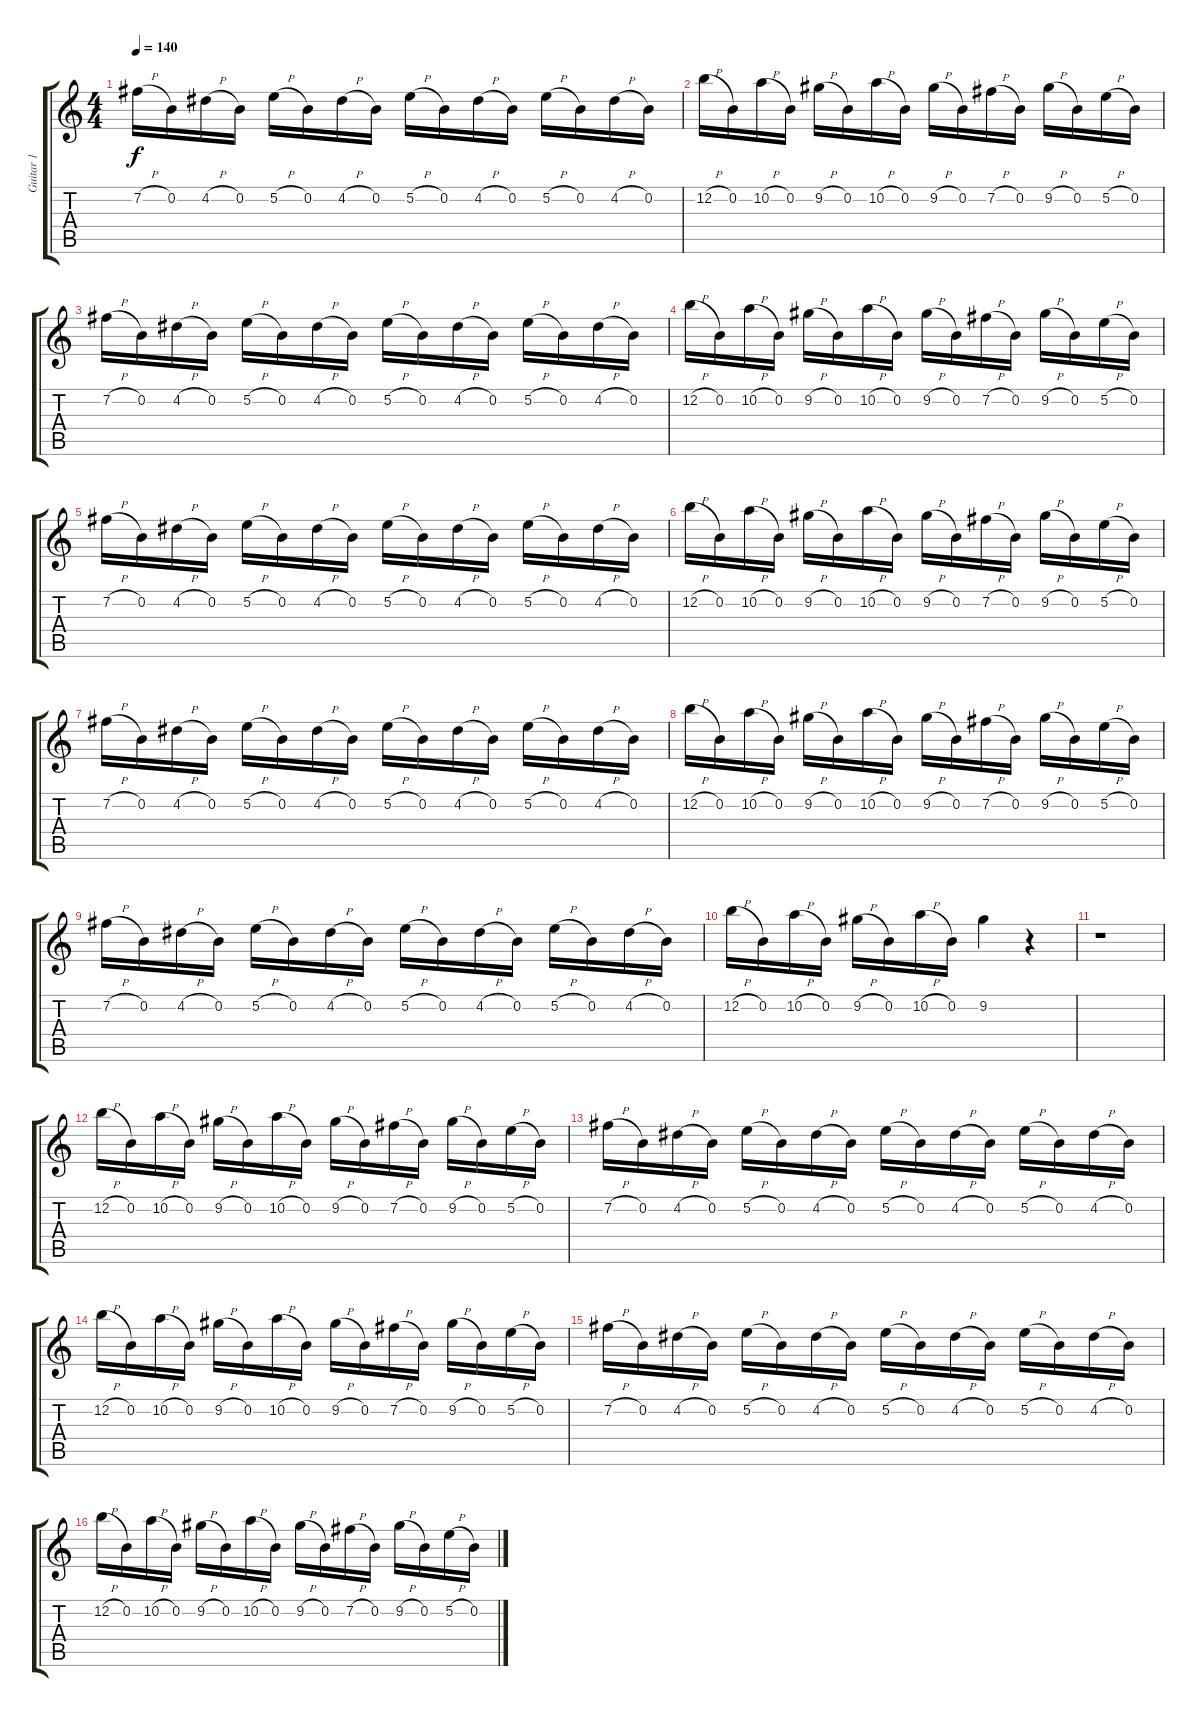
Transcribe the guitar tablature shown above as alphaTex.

\track ("Guitar 1" "Guitar 1") {instrument overdrivenguitar}
\staff {score tabs}
\tuning (E4 B3 G3 D3 A2 E2) {hide}
\ts (4 4)
\tempo 140
\clef g2
\ks c
7.2{h}.16{dy f} 0.2.16 4.2{h}.16 0.2.16 5.2{h}.16 0.2.16 4.2{h}.16 0.2.16 5.2{h}.16 0.2.16 4.2{h}.16 0.2.16 5.2{h}.16 0.2.16 4.2{h}.16 0.2.16 |
12.2{h}.16 0.2.16 10.2{h}.16 0.2.16 9.2{h}.16 0.2.16 10.2{h}.16 0.2.16 9.2{h}.16 0.2.16 7.2{h}.16 0.2.16 9.2{h}.16 0.2.16 5.2{h}.16 0.2.16 |
7.2{h}.16 0.2.16 4.2{h}.16 0.2.16 5.2{h}.16 0.2.16 4.2{h}.16 0.2.16 5.2{h}.16 0.2.16 4.2{h}.16 0.2.16 5.2{h}.16 0.2.16 4.2{h}.16 0.2.16 |
12.2{h}.16 0.2.16 10.2{h}.16 0.2.16 9.2{h}.16 0.2.16 10.2{h}.16 0.2.16 9.2{h}.16 0.2.16 7.2{h}.16 0.2.16 9.2{h}.16 0.2.16 5.2{h}.16 0.2.16 |
7.2{h}.16 0.2.16 4.2{h}.16 0.2.16 5.2{h}.16 0.2.16 4.2{h}.16 0.2.16 5.2{h}.16 0.2.16 4.2{h}.16 0.2.16 5.2{h}.16 0.2.16 4.2{h}.16 0.2.16 |
12.2{h}.16 0.2.16 10.2{h}.16 0.2.16 9.2{h}.16 0.2.16 10.2{h}.16 0.2.16 9.2{h}.16 0.2.16 7.2{h}.16 0.2.16 9.2{h}.16 0.2.16 5.2{h}.16 0.2.16 |
7.2{h}.16 0.2.16 4.2{h}.16 0.2.16 5.2{h}.16 0.2.16 4.2{h}.16 0.2.16 5.2{h}.16 0.2.16 4.2{h}.16 0.2.16 5.2{h}.16 0.2.16 4.2{h}.16 0.2.16 |
12.2{h}.16 0.2.16 10.2{h}.16 0.2.16 9.2{h}.16 0.2.16 10.2{h}.16 0.2.16 9.2{h}.16 0.2.16 7.2{h}.16 0.2.16 9.2{h}.16 0.2.16 5.2{h}.16 0.2.16 |
7.2{h}.16 0.2.16 4.2{h}.16 0.2.16 5.2{h}.16 0.2.16 4.2{h}.16 0.2.16 5.2{h}.16 0.2.16 4.2{h}.16 0.2.16 5.2{h}.16 0.2.16 4.2{h}.16 0.2.16 |
12.2{h}.16 0.2.16 10.2{h}.16 0.2.16 9.2{h}.16 0.2.16 10.2{h}.16 0.2.16 9.2.4 r.4 |
r.1 |
12.2{h}.16 0.2.16 10.2{h}.16 0.2.16 9.2{h}.16 0.2.16 10.2{h}.16 0.2.16 9.2{h}.16 0.2.16 7.2{h}.16 0.2.16 9.2{h}.16 0.2.16 5.2{h}.16 0.2.16 |
7.2{h}.16 0.2.16 4.2{h}.16 0.2.16 5.2{h}.16 0.2.16 4.2{h}.16 0.2.16 5.2{h}.16 0.2.16 4.2{h}.16 0.2.16 5.2{h}.16 0.2.16 4.2{h}.16 0.2.16 |
12.2{h}.16 0.2.16 10.2{h}.16 0.2.16 9.2{h}.16 0.2.16 10.2{h}.16 0.2.16 9.2{h}.16 0.2.16 7.2{h}.16 0.2.16 9.2{h}.16 0.2.16 5.2{h}.16 0.2.16 |
7.2{h}.16 0.2.16 4.2{h}.16 0.2.16 5.2{h}.16 0.2.16 4.2{h}.16 0.2.16 5.2{h}.16 0.2.16 4.2{h}.16 0.2.16 5.2{h}.16 0.2.16 4.2{h}.16 0.2.16 |
12.2{h}.16 0.2.16 10.2{h}.16 0.2.16 9.2{h}.16 0.2.16 10.2{h}.16 0.2.16 9.2{h}.16 0.2.16 7.2{h}.16 0.2.16 9.2{h}.16 0.2.16 5.2{h}.16 0.2.16
